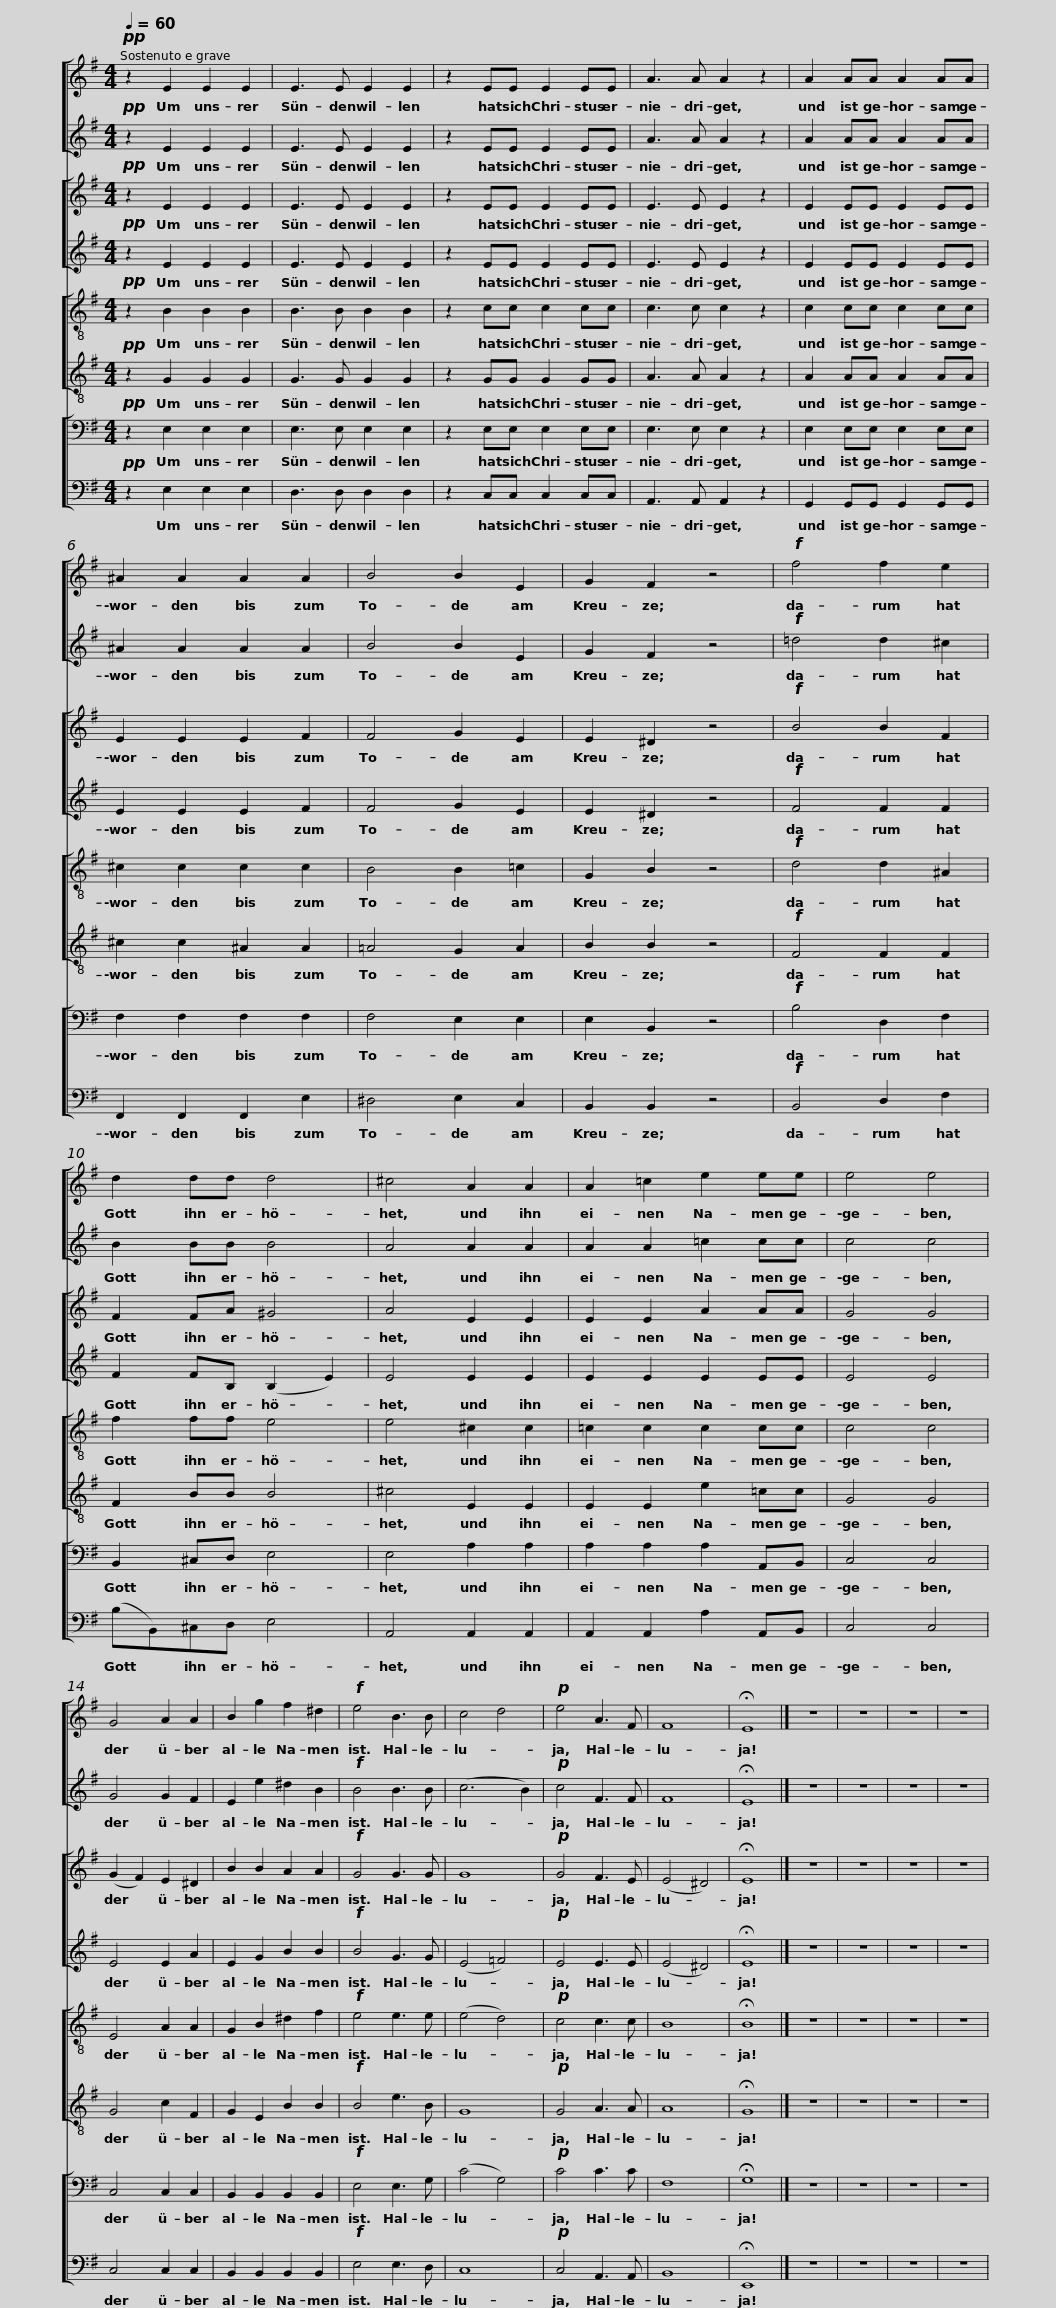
X:1
%%score [ 1 2 ] [ 3 4 ] [ 5 6 ] [ 7 8 ]
L:1/8
Q:1/4=60
M:4/4
I:linebreak $
K:Emin
V:1 treble
V:2 treble
V:3 treble
V:4 treble
V:5 treble-8
V:6 treble-8
V:7 bass
V:8 bass
V:1
!pp! z2 E2 E2 E2 | E3 E E2 E2 | z2 EE E2 EE | A3 A A2 z2 |$ A2 AA A2 AA |$ %5
 ^A2 A2 A2 A2 | B4 B2 E2 | G2 F2 z4 |!f! f4 f2 e2 | d2 dd d4 | %10
 ^c4 A2 A2 |$ A2 =c2 e2 ee |$ e4 e4 | G4 A2 A2 | B2 g2 f2 ^d2 | %15
!f! e4 B3 B | c4 d4 |!p! e4 A3 F | F8 | !fermata!E8 |]$ %20
 z8 | z8 | z8 | z8 | %24
V:2
!pp! z2 E2 E2 E2 | E3 E E2 E2 | z2 EE E2 EE | A3 A A2 z2 |$ A2 AA A2 AA |$ %5
 ^A2 A2 A2 A2 | B4 B2 E2 | G2 F2 z4 |!f! =d4 d2 ^c2 | B2 BB B4 | %10
 A4 A2 A2 |$ A2 A2 =c2 cc |$ c4 c4 | G4 G2 F2 | E2 e2 ^d2 B2 | %15
!f! B4 B3 B | (c6 B2) |!p! c4 F3 F | F8 | !fermata!E8 |]$ %20
 z8 | z8 | z8 | z8 | %24
V:3
!pp! z2 E2 E2 E2 | E3 E E2 E2 | z2 EE E2 EE | E3 E E2 z2 |$ E2 EE E2 EE |$ %5
 E2 E2 E2 F2 | F4 G2 E2 | E2 ^D2 z4 |!f! B4 B2 F2 | F2 FA ^G4 | %10
 A4 E2 E2 |$ E2 E2 A2 AA |$ G4 G4 | (G2 F2) E2 ^D2 | B2 B2 A2 A2 | %15
!f! G4 G3 G | G8 |!p! G4 F3 E | (E4 ^D4) | !fermata!E8 |]$ %20
 z8 | z8 | z8 | z8 | %24
V:4
!pp! z2 E2 E2 E2 | E3 E E2 E2 | z2 EE E2 EE | E3 E E2 z2 |$ E2 EE E2 EE |$ %5
 E2 E2 E2 F2 | F4 G2 E2 | E2 ^D2 z4 |!f! F4 F2 F2 | F2 FB, (B,2 E2) | %10
 E4 E2 E2 |$ E2 E2 E2 EE |$ E4 E4 | E4 E2 A2 | E2 G2 B2 B2 | %15
!f! B4 G3 G | (E4 =F4) |!p! E4 E3 E | (E4 ^D4) | !fermata!E8 |]$ %20
 z8 | z8 | z8 | z8 | %24
V:5
!pp! z2 B2 B2 B2 | B3 B B2 B2 | z2 cc c2 cc | c3 c c2 z2 |$ c2 cc c2 cc |$ %5
 ^c2 c2 c2 c2 | B4 B2 =c2 | G2 B2 z4 |!f! d4 d2 ^A2 | f2 ff e4 | %10
 e4 ^c2 c2 |$ =c2 c2 c2 cc |$ c4 c4 | E4 A2 A2 | G2 B2 ^d2 f2 | %15
!f! e4 e3 e | (e4 d4) |!p! c4 c3 c | B8 | !fermata!B8 |]$ %20
 z8 | z8 | z8 | z8 | %24
V:6
!pp! z2 G2 G2 G2 | G3 G G2 G2 | z2 GG G2 GG | A3 A A2 z2 |$ A2 AA A2 AA |$ %5
 ^c2 c2 ^A2 A2 | =A4 G2 A2 | B2 B2 z4 |!f! F4 F2 F2 | F2 BB B4 | %10
 ^c4 E2 E2 |$ E2 E2 e2 =cc |$ G4 G4 | G4 c2 F2 | G2 E2 B2 B2 | %15
!f! B4 e3 B | G8 |!p! G4 A3 A | A8 | !fermata!G8 |]$ %20
 z8 | z8 | z8 | z8 | %24
V:7
!pp! z2 E,2 E,2 E,2 | E,3 E, E,2 E,2 | z2 E,E, E,2 E,E, | E,3 E, E,2 z2 |$ E,2 E,E, E,2 E,E, |$ %5
 F,2 F,2 F,2 F,2 | F,4 E,2 E,2 | E,2 B,,2 z4 |!f! B,4 D,2 F,2 | B,,2 ^C,D, E,4 | %10
 E,4 A,2 A,2 |$ A,2 A,2 A,2 A,,B,, |$ C,4 C,4 | C,4 C,2 C,2 | B,,2 B,,2 B,,2 B,,2 | %15
!f! E,4 E,3 G, | (C4 G,4) |!p! C4 C3 C | F,8 | !fermata!G,8 |]$ %20
 z8 | z8 | z8 | z8 | %24
V:8
!pp! z2 E,2 E,2 E,2 | D,3 D, D,2 D,2 | z2 C,C, C,2 C,C, | A,,3 A,, A,,2 z2 |$ G,,2 G,,G,, G,,2 G,,G,, |$ %5
 F,,2 F,,2 F,,2 E,2 | ^D,4 E,2 C,2 | B,,2 B,,2 z4 |!f! B,,4 D,2 F,2 | (B,B,,)^C,D, E,4 | %10
 A,,4 A,,2 A,,2 |$ A,,2 A,,2 A,2 A,,B,, |$ C,4 C,4 | C,4 C,2 C,2 | B,,2 B,,2 B,,2 B,,2 | %15
!f! E,4 E,3 D, | C,8 |!p! C,4 A,,3 A,, | B,,8 | !fermata!E,,8 |]$ %20
 z8 | z8 | z8 | z8 | %24
